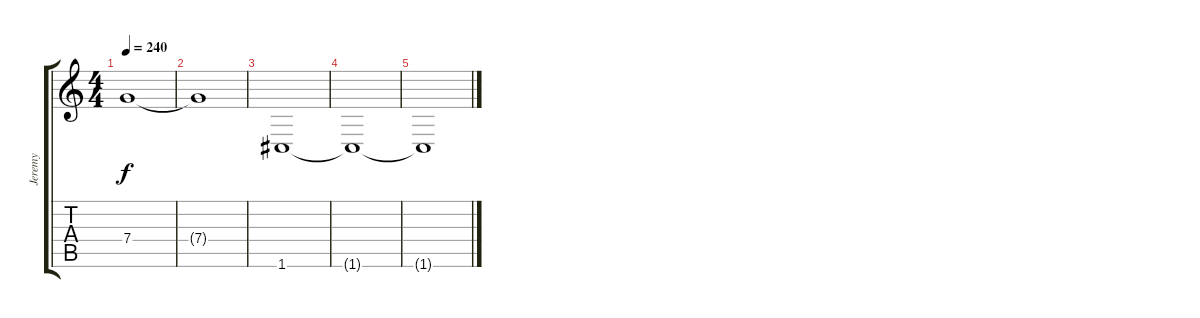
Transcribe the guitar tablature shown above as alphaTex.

\track ("Jeremy" "Jeremy") {instrument electricbasspick}
\staff {score tabs}
\tuning (D4 A3 F3 C3 G2 C2) {hide}
\ts (4 4)
\tempo 240
\clef g2
\ks c
7.4.1{dy f} |
7.4{t}.1 |
1.6.1 |
1.6{t}.1 |
1.6{t}.1
